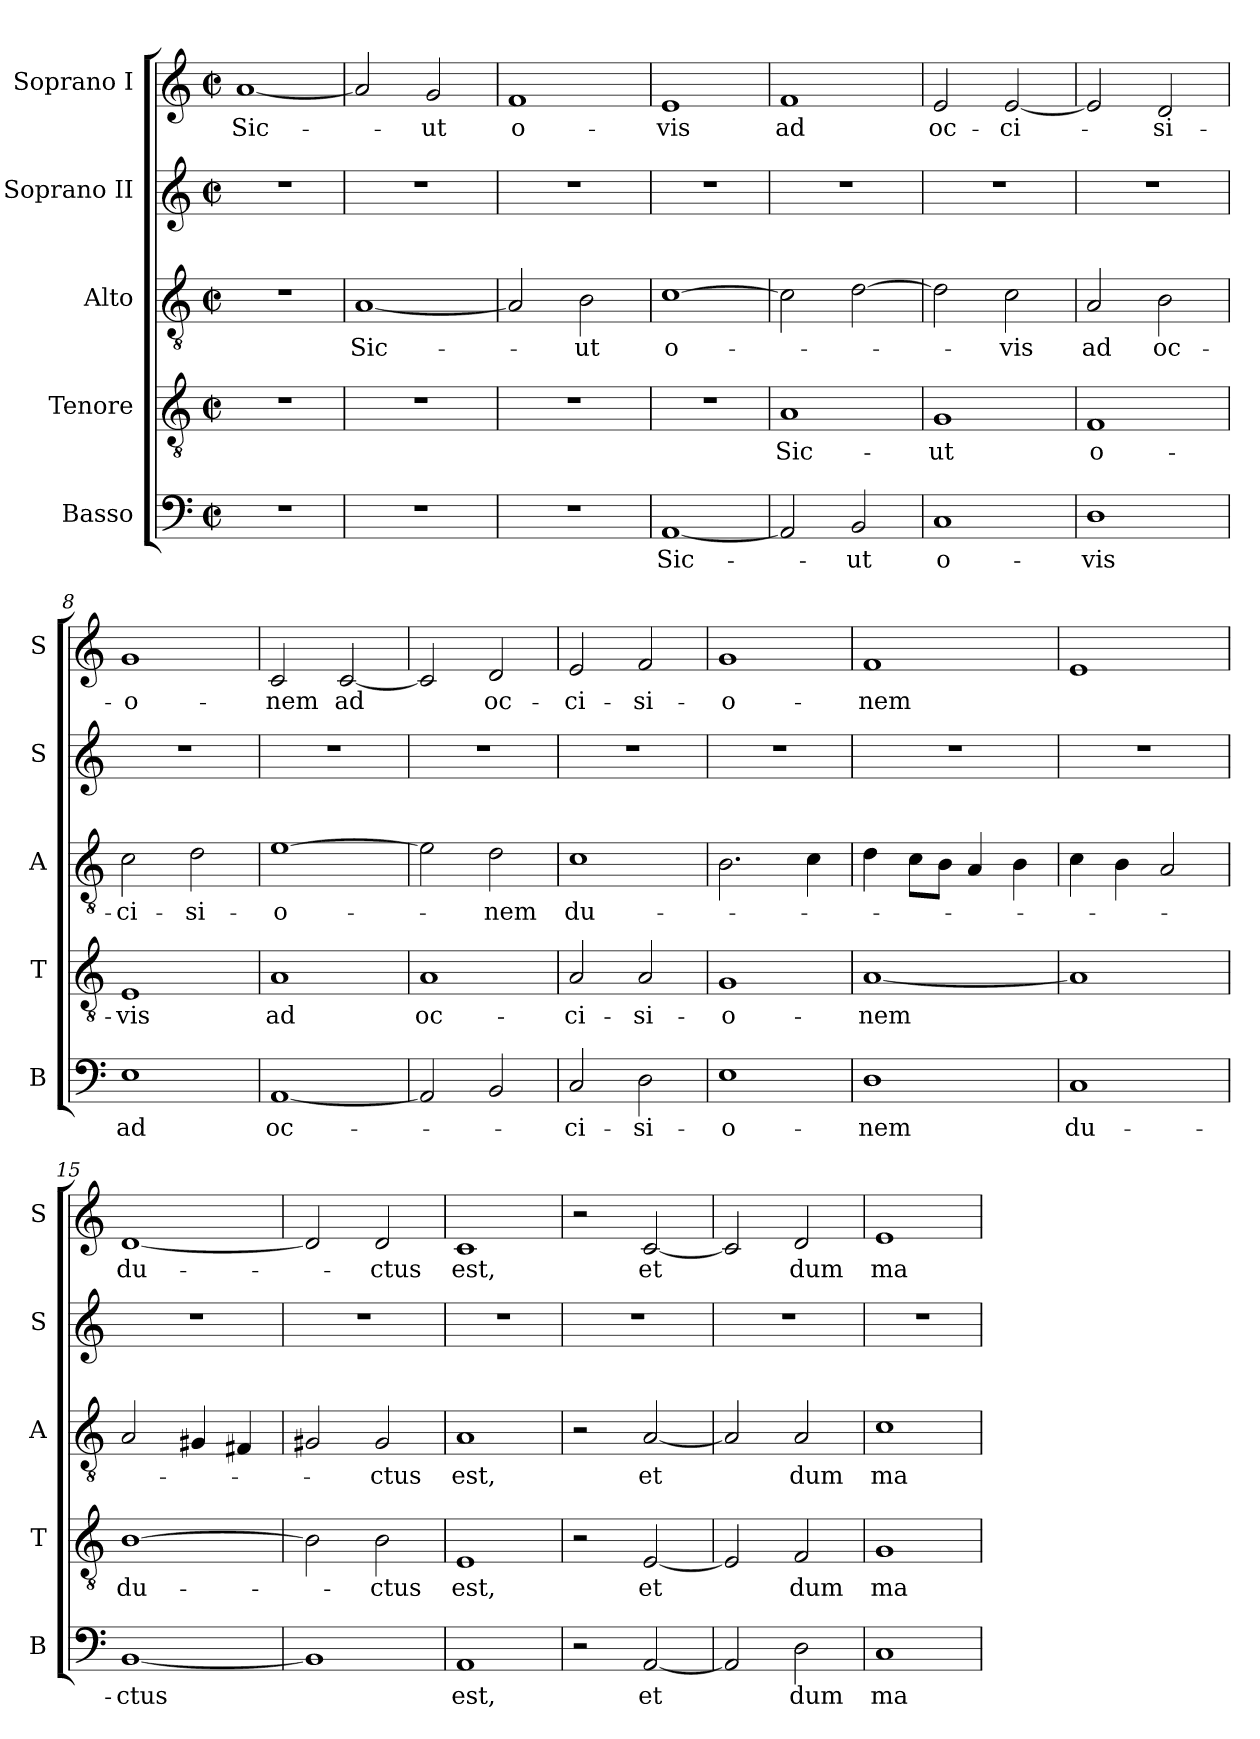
**kern	**text	**kern	**text	**kern	**text	**kern	**kern	**text
*part5	*part5	*part4	*part4	*part3	*part3	*part2	*part1	*part1
*staff5	*staff5	*staff4	*staff4	*staff3	*staff3	*staff2	*staff1	*staff1
*I"Basso	*	*I"Tenore	*	*I"Alto	*	*I"Soprano II	*I"Soprano I	*
*I'B	*	*I'T	*	*I'A	*	*I'S	*I'S	*
*clefF4	*	*clefGv2	*	*clefGv2	*	*clefG2	*clefG2	*
*k[]	*	*k[]	*	*k[]	*	*k[]	*k[]	*
*M2/2	*	*M2/2	*	*M2/2	*	*M2/2	*M2/2	*
*met(c|)	*	*met(c|)	*	*met(c|)	*	*met(c|)	*met(c|)	*
=1	=1	=1	=1	=1	=1	=1	=1	=1
1r	.	1r	.	1r	.	1r	[1a	Sic-
=2	=2	=2	=2	=2	=2	=2	=2	=2
1r	.	1r	.	[1A	Sic-	1r	2a/]	.
.	.	.	.	.	.	.	2g/	-ut
=3	=3	=3	=3	=3	=3	=3	=3	=3
1r	.	1r	.	2A/]	.	1r	1f	o-
.	.	.	.	2B\	-ut	.	.	.
=4	=4	=4	=4	=4	=4	=4	=4	=4
[1AA	Sic-	1r	.	[1c	o-	1r	1e	-vis
=5	=5	=5	=5	=5	=5	=5	=5	=5
2AA/]	.	1A	Sic-	2c\]	.	1r	1f	ad
2BB/	-ut	.	.	[2d\	.	.	.	.
=6	=6	=6	=6	=6	=6	=6	=6	=6
1C	o-	1G	-ut	2d\]	.	1r	2e/	oc-
.	.	.	.	2c\	-vis	.	[2e/	-ci-
=7	=7	=7	=7	=7	=7	=7	=7	=7
1D	-vis	1F	o-	2A/	ad	1r	2e/]	.
.	.	.	.	2B\	oc-	.	2d/	-si-
=8	=8	=8	=8	=8	=8	=8	=8	=8
1E	ad	1E	-vis	2c\	-ci-	1r	1g	-o-
.	.	.	.	2d\	-si-	.	.	.
=9	=9	=9	=9	=9	=9	=9	=9	=9
[1AA	oc-	1A	ad	[1e	-o-	1r	2c/	-nem
.	.	.	.	.	.	.	[2c/	ad
=10	=10	=10	=10	=10	=10	=10	=10	=10
2AA/]	.	1A	oc-	2e\]	.	1r	2c/]	.
2BB/	.	.	.	2d\	-nem	.	2d/	oc-
=11	=11	=11	=11	=11	=11	=11	=11	=11
2C/	-ci-	2A/	-ci-	1c	du-	1r	2e/	-ci-
2D\	-si-	2A/	-si-	.	.	.	2f/	-si-
=12	=12	=12	=12	=12	=12	=12	=12	=12
1E	-o-	1G	-o-	2.B\	.	1r	1g	-o-
.	.	.	.	4c\	.	.	.	.
=13	=13	=13	=13	=13	=13	=13	=13	=13
1D	-nem	[1A	-nem	4d\	.	1r	1f	-nem
.	.	.	.	8c\L	.	.	.	.
.	.	.	.	8B\J	.	.	.	.
.	.	.	.	4A/	.	.	.	.
.	.	.	.	4B\	.	.	.	.
=14	=14	=14	=14	=14	=14	=14	=14	=14
1C	du-	1A]	.	4c\	.	1r	1e	.
.	.	.	.	4B\	.	.	.	.
.	.	.	.	2A/	.	.	.	.
=15	=15	=15	=15	=15	=15	=15	=15	=15
[1BB	-ctus	[1B	du-	2A/	.	1r	[1d	du-
.	.	.	.	4G#X/	.	.	.	.
.	.	.	.	4F#X/	.	.	.	.
=16	=16	=16	=16	=16	=16	=16	=16	=16
1BB]	.	2B\]	.	2G#X/	.	1r	2d/]	.
.	.	2B\	-ctus	2G#/	-ctus	.	2d/	-ctus
=17	=17	=17	=17	=17	=17	=17	=17	=17
1AA	est,	1E	est,	1A	est,	1r	1c	est,
=18	=18	=18	=18	=18	=18	=18	=18	=18
2r	.	2r	.	2r	.	1r	2r	.
[2AA/	et	[2E/	et	[2A/	et	.	[2c/	et
=19	=19	=19	=19	=19	=19	=19	=19	=19
2AA/]	.	2E/]	.	2A/]	.	1r	2c/]	.
2D\	dum	2F/	dum	2A/	dum	.	2d/	dum
=20	=20	=20	=20	=20	=20	=20	=20	=20
1C	ma-	1G	ma-	1c	ma-	1r	1e	ma-
=	=	=	=	=	=	=	=	=
*-	*-	*-	*-	*-	*-	*-	*-	*-
